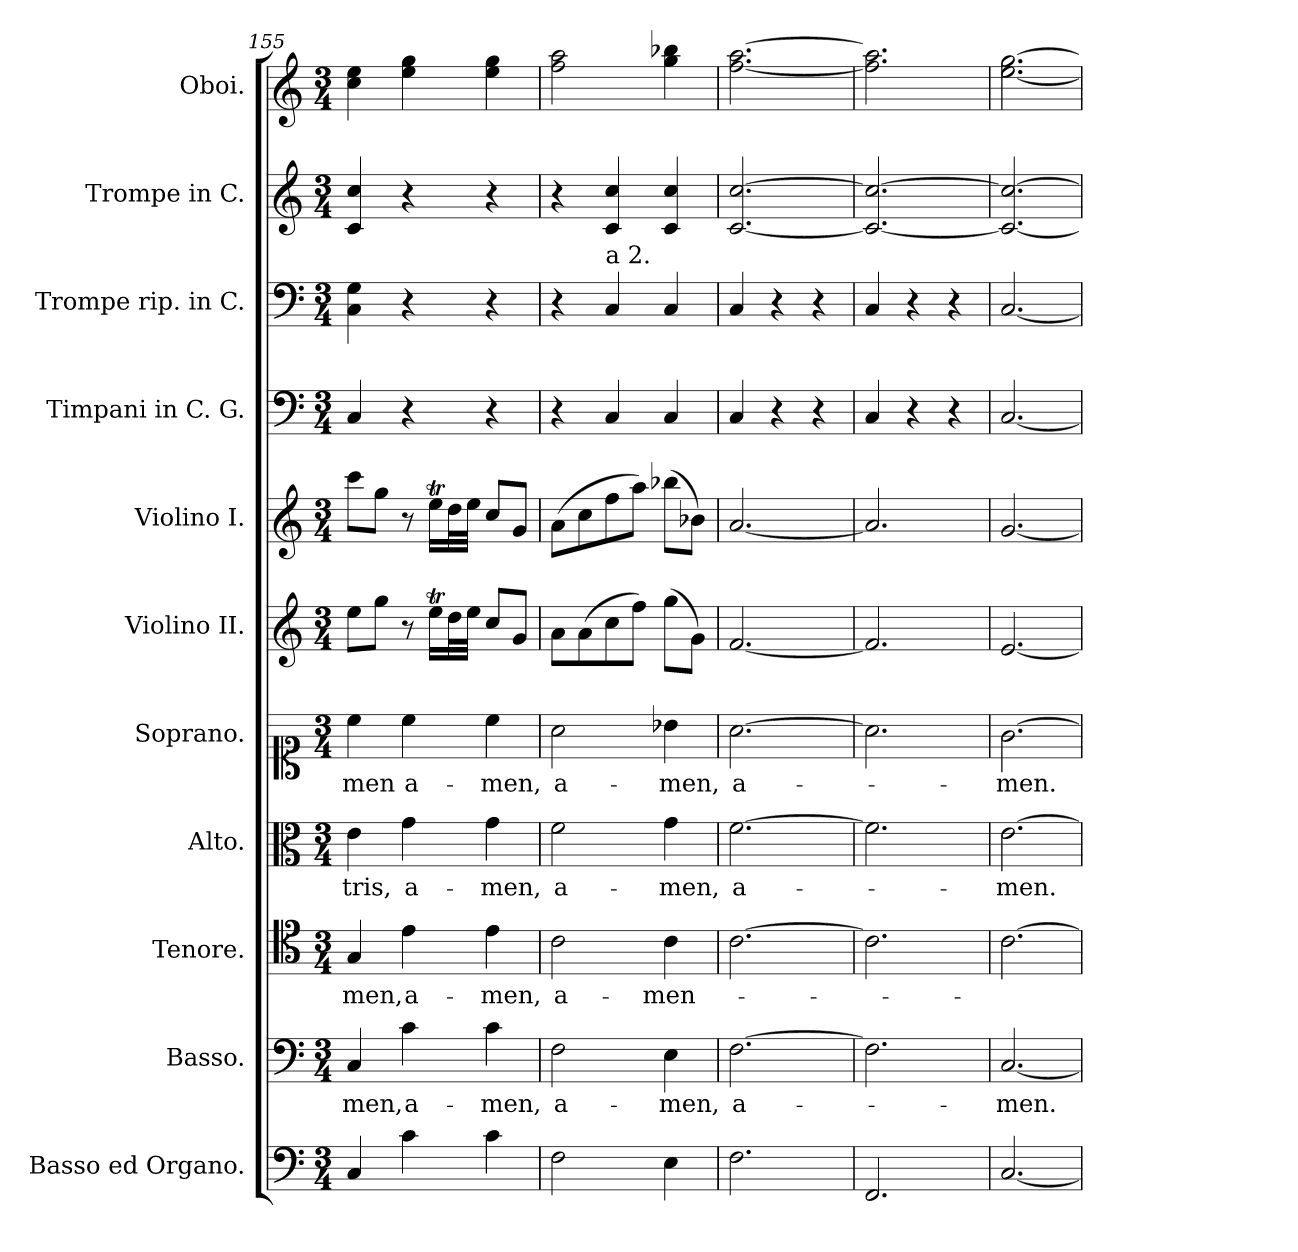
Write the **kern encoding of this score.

**kern	**kern	**text	**kern	**text	**kern	**text	**kern	**text	**kern	**kern	**kern	**kern	**kern	**kern
*part11	*part10	*part10	*part9	*part9	*part8	*part8	*part7	*part7	*part6	*part5	*part4	*part3	*part2	*part1
*staff11	*staff10	*staff10	*staff9	*staff9	*staff8	*staff8	*staff7	*staff7	*staff6	*staff5	*staff4	*staff3	*staff2	*staff1
*I"Basso ed  Organo.	*I"Basso.	*	*I"Tenore.	*	*I"Alto.	*	*I"Soprano.	*	*I"Violino II.	*I"Violino I.	*I"Timpani in C. G.	*I"Trompe rip. in C.	*I"Trompe in C.	*I"Oboi.
*	*I'B.	*	*I'T.	*	*I'A.	*	*I'S.	*	*I'Vln. II	*I'Vln. I	*I'Timp.	*	*	*I'Ob.
*clefF4	*clefF4	*	*clefC4	*	*clefC3	*	*clefC1	*	*clefG2	*clefG2	*clefF4	*clefF4	*clefG2	*clefG2
*k[]	*k[]	*	*k[]	*	*k[]	*	*k[]	*	*k[]	*k[]	*k[]	*k[]	*k[]	*k[]
*M3/4	*M3/4	*	*M3/4	*	*M3/4	*	*M3/4	*	*M3/4	*M3/4	*M3/4	*M3/4	*M3/4	*M3/4
=155	=155	=155	=155	=155	=155	=155	=155	=155	=155	=155	=155	=155	=155	=155
!	!	!LO:LY:b	!	!LO:LY:b	!	!LO:LY:b	!	!LO:LY:b	!	!	!	!	!	!
4C/	4C/	-men,	4G/	-men,	4e\	-tris,	4cc\	-men	8ee\L	8ccc\L	4C/	4C\ 4G\	4c/ 4cc/	4cc\ 4ee\
.	.	.	.	.	.	.	.	.	8gg\J	8gg\J	.	.	.	.
!	!	!LO:LY:b	!	!LO:LY:b	!	!LO:LY:b	!	!LO:LY:b	!	!	!	!	!	!
4c\	4c\	a-	4e\	a-	4g\	a-	4cc\	a-	8r	8r	4r	4r	4r	4ee\ 4gg\
.	.	.	.	.	.	.	.	.	16eet\LL	16eet\LL	.	.	.	.
.	.	.	.	.	.	.	.	.	32dd\L	32dd\L	.	.	.	.
.	.	.	.	.	.	.	.	.	32ee\JJJ	32ee\JJJ	.	.	.	.
!	!	!LO:LY:b	!	!LO:LY:b	!	!LO:LY:b	!	!LO:LY:b	!	!	!	!	!	!
4c\	4c\	-men,	4e\	-men,	4g\	-men,	4cc\	-men,	8cc/L	8cc/L	4r	4r	4r	4ee\ 4gg\
.	.	.	.	.	.	.	.	.	8g/J	8g/J	.	.	.	.
=156	=156	=156	=156	=156	=156	=156	=156	=156	=156	=156	=156	=156	=156	=156
!	!	!LO:LY:b	!	!LO:LY:b	!	!LO:LY:b	!	!LO:LY:b	!	!	!	!	!	!
2F\	2F\	a-	2c\	a-	2f\	a-	2a\	a-	8a\L	(>8a\L	4r	4r	4r	2ff\ 2aa\
.	.	.	.	.	.	.	.	.	(>8a\	8cc\	.	.	.	.
!	!	!	!	!	!	!	!	!	!	!	!	!LO:TX:a:t=a 2.	!	!
.	.	.	.	.	.	.	.	.	8cc\	8ff\	4C/	4C/	4c/ 4cc/	.
.	.	.	.	.	.	.	.	.	8ff\J)	8aa\J)	.	.	.	.
!	!	!LO:LY:b	!	!LO:LY:b	!	!LO:LY:b	!	!LO:LY:b	!	!	!	!	!	!
4E\	4E\	-men,	4c\	-men-	4g\	-men,	4b-X\	-men,	(>8gg\L	(>8bb-X\L	4C/	4C/	4c/ 4cc/	4gg\ 4bb-X\
.	.	.	.	.	.	.	.	.	8g\J)	8b-X\J)	.	.	.	.
=157	=157	=157	=157	=157	=157	=157	=157	=157	=157	=157	=157	=157	=157	=157
!	!	!LO:LY:b	!	!	!	!LO:LY:b	!	!LO:LY:b	!	!	!	!	!	!
2.F\	[2.F\	a-	[2.c\	.	[2.f\	a-	[2.a\	a-	[2.f/	[2.a/	4C/	4C/	[2.c/ [2.cc/	[2.ff\ [2.aa\
.	.	.	.	.	.	.	.	.	.	.	4r	4r	.	.
.	.	.	.	.	.	.	.	.	.	.	4r	4r	.	.
=158	=158	=158	=158	=158	=158	=158	=158	=158	=158	=158	=158	=158	=158	=158
2.FF/	2.F\]	.	2.c\]	.	2.f\]	.	2.a\]	.	2.f/]	2.a/]	4C/	4C/	2.c/_ 2.cc/_	2.ff\] 2.aa\]
.	.	.	.	.	.	.	.	.	.	.	4r	4r	.	.
.	.	.	.	.	.	.	.	.	.	.	4r	4r	.	.
=159	=159	=159	=159	=159	=159	=159	=159	=159	=159	=159	=159	=159	=159	=159
!	!	!LO:LY:b	!	!	!	!LO:LY:b	!	!LO:LY:b	!	!	!	!	!	!
[2.C/	[2.C/	-men.	[2.c\	.	[2.e\	-men.	[2.g\	-men.	[2.e/	[2.g/	[2.C/	[2.C/	2.c/_ 2.cc/_	[2.ee\ [2.gg\
=	=	=	=	=	=	=	=	=	=	=	=	=	=	=
*-	*-	*-	*-	*-	*-	*-	*-	*-	*-	*-	*-	*-	*-	*-
